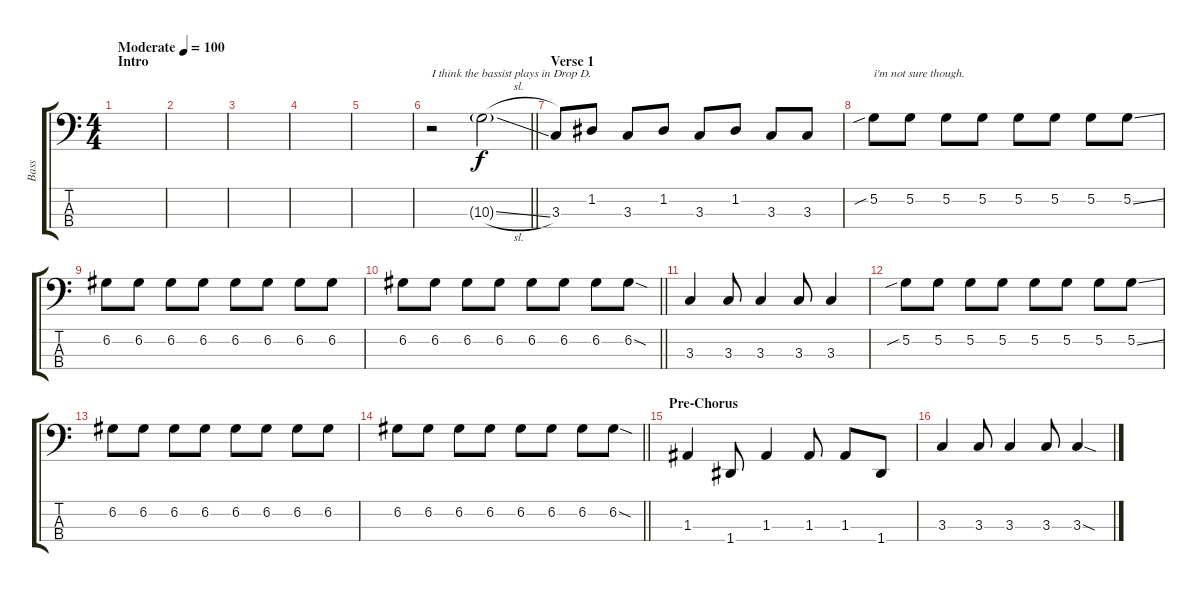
\track ("Bass" "Bass") {instrument electricbasspick}
\staff {score tabs}
\tuning (G2 D2 A1 D1) {hide}
\ts (4 4)
\section ("" "Intro")
\tempo (100 "Moderate")
\clef f4
\ks c
|
|
|
|
|
\barLineRight lightlight
r.2{txt "I think the bassist plays in Drop D."} 10.3{sl g}.2 |
\section ("" "Verse 1")
3.3.8{dy f} 1.2.8 3.3.8 1.2.8 3.3.8 1.2.8 3.3.8 3.3.8 |
5.2{sib}.8{txt "i'm not sure though."} 5.2.8 5.2.8 5.2.8 5.2.8 5.2.8 5.2.8 5.2{ss}.8 |
6.2.8 6.2.8 6.2.8 6.2.8 6.2.8 6.2.8 6.2.8 6.2.8 |
\barLineRight lightlight
6.2.8 6.2.8 6.2.8 6.2.8 6.2.8 6.2.8 6.2.8 6.2{sod}.8 |
3.3.4 3.3.8 3.3.4 3.3.8 3.3.4 |
5.2{sib}.8 5.2.8 5.2.8 5.2.8 5.2.8 5.2.8 5.2.8 5.2{ss}.8 |
6.2.8 6.2.8 6.2.8 6.2.8 6.2.8 6.2.8 6.2.8 6.2.8 |
\barLineRight lightlight
6.2.8 6.2.8 6.2.8 6.2.8 6.2.8 6.2.8 6.2.8 6.2{sod}.8 |
\section ("" "Pre-Chorus")
1.3.4 1.4.8 1.3.4 1.3.8 1.3.8 1.4.8 |
3.3.4 3.3.8 3.3.4 3.3.8 3.3{sod}.4
